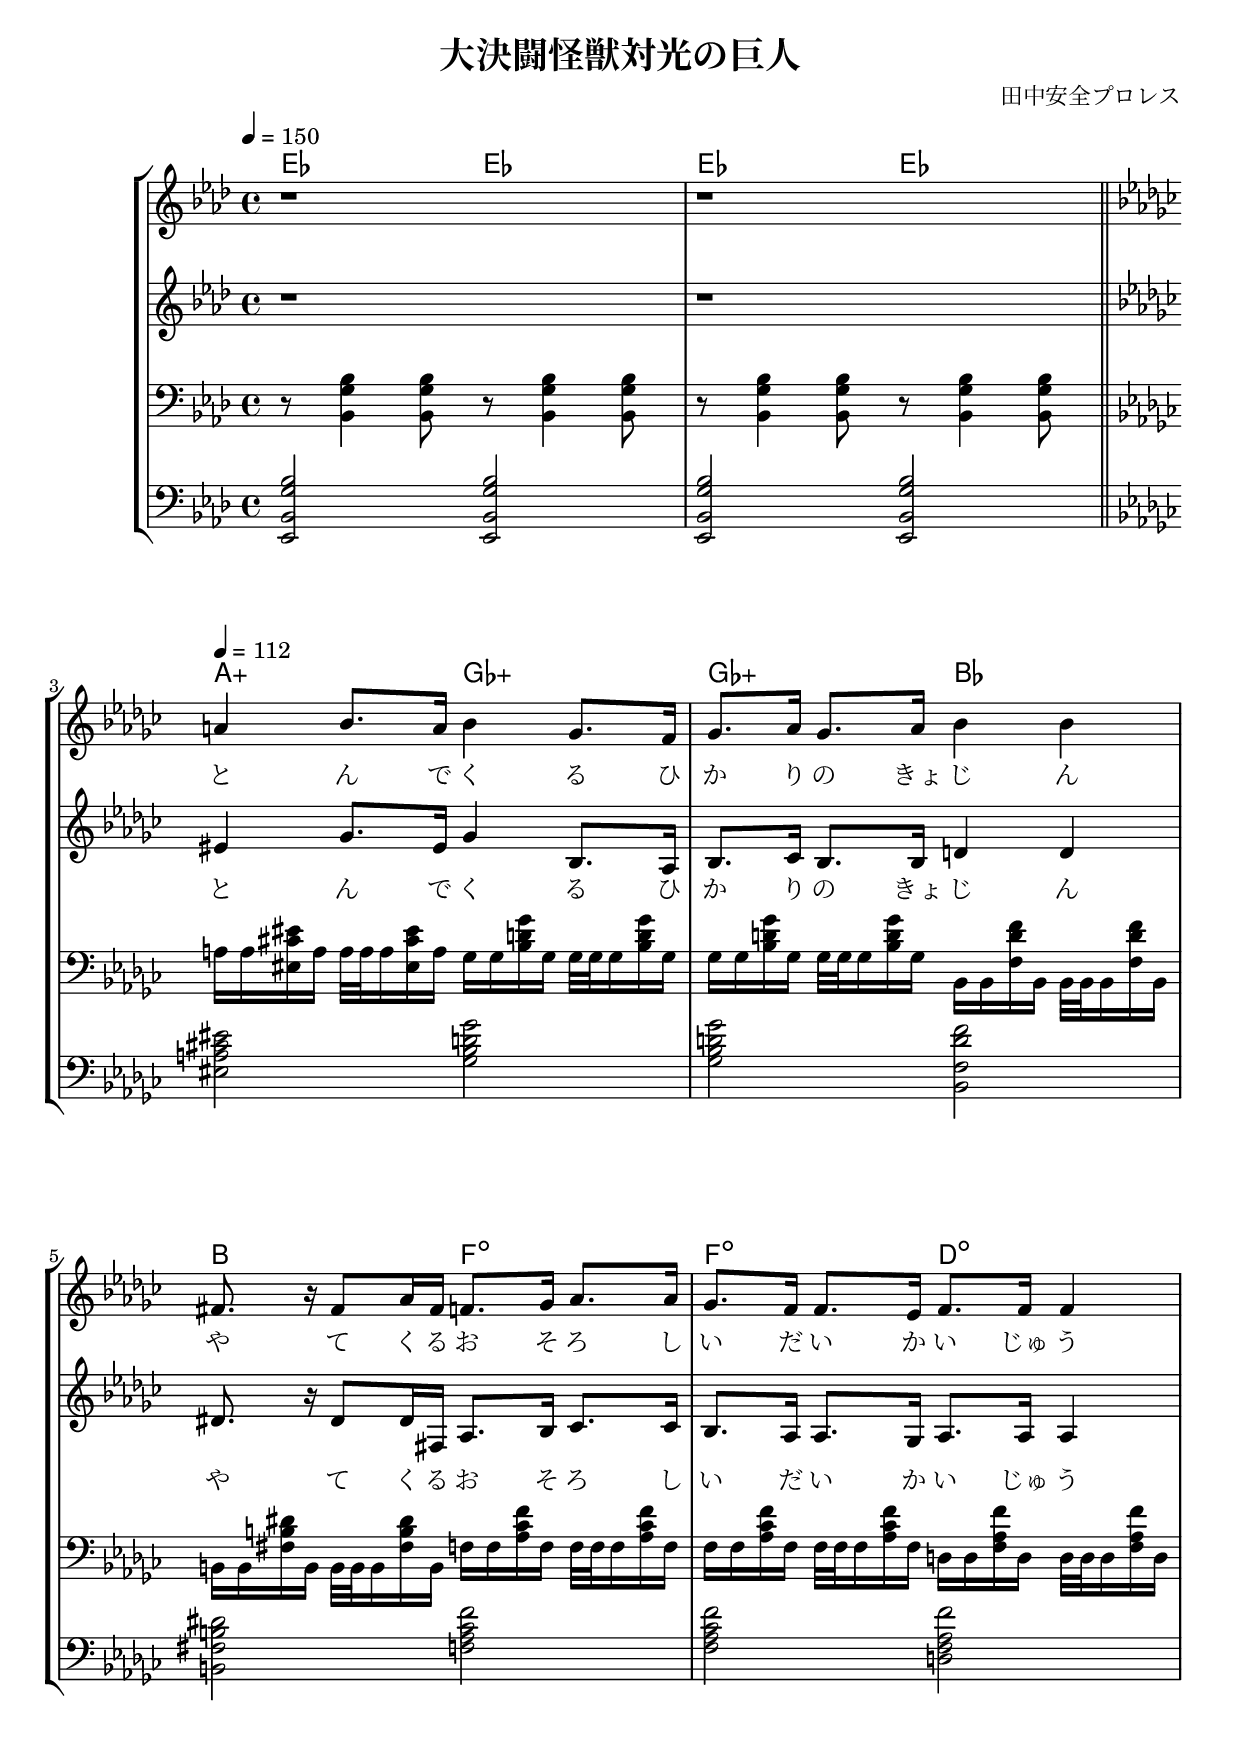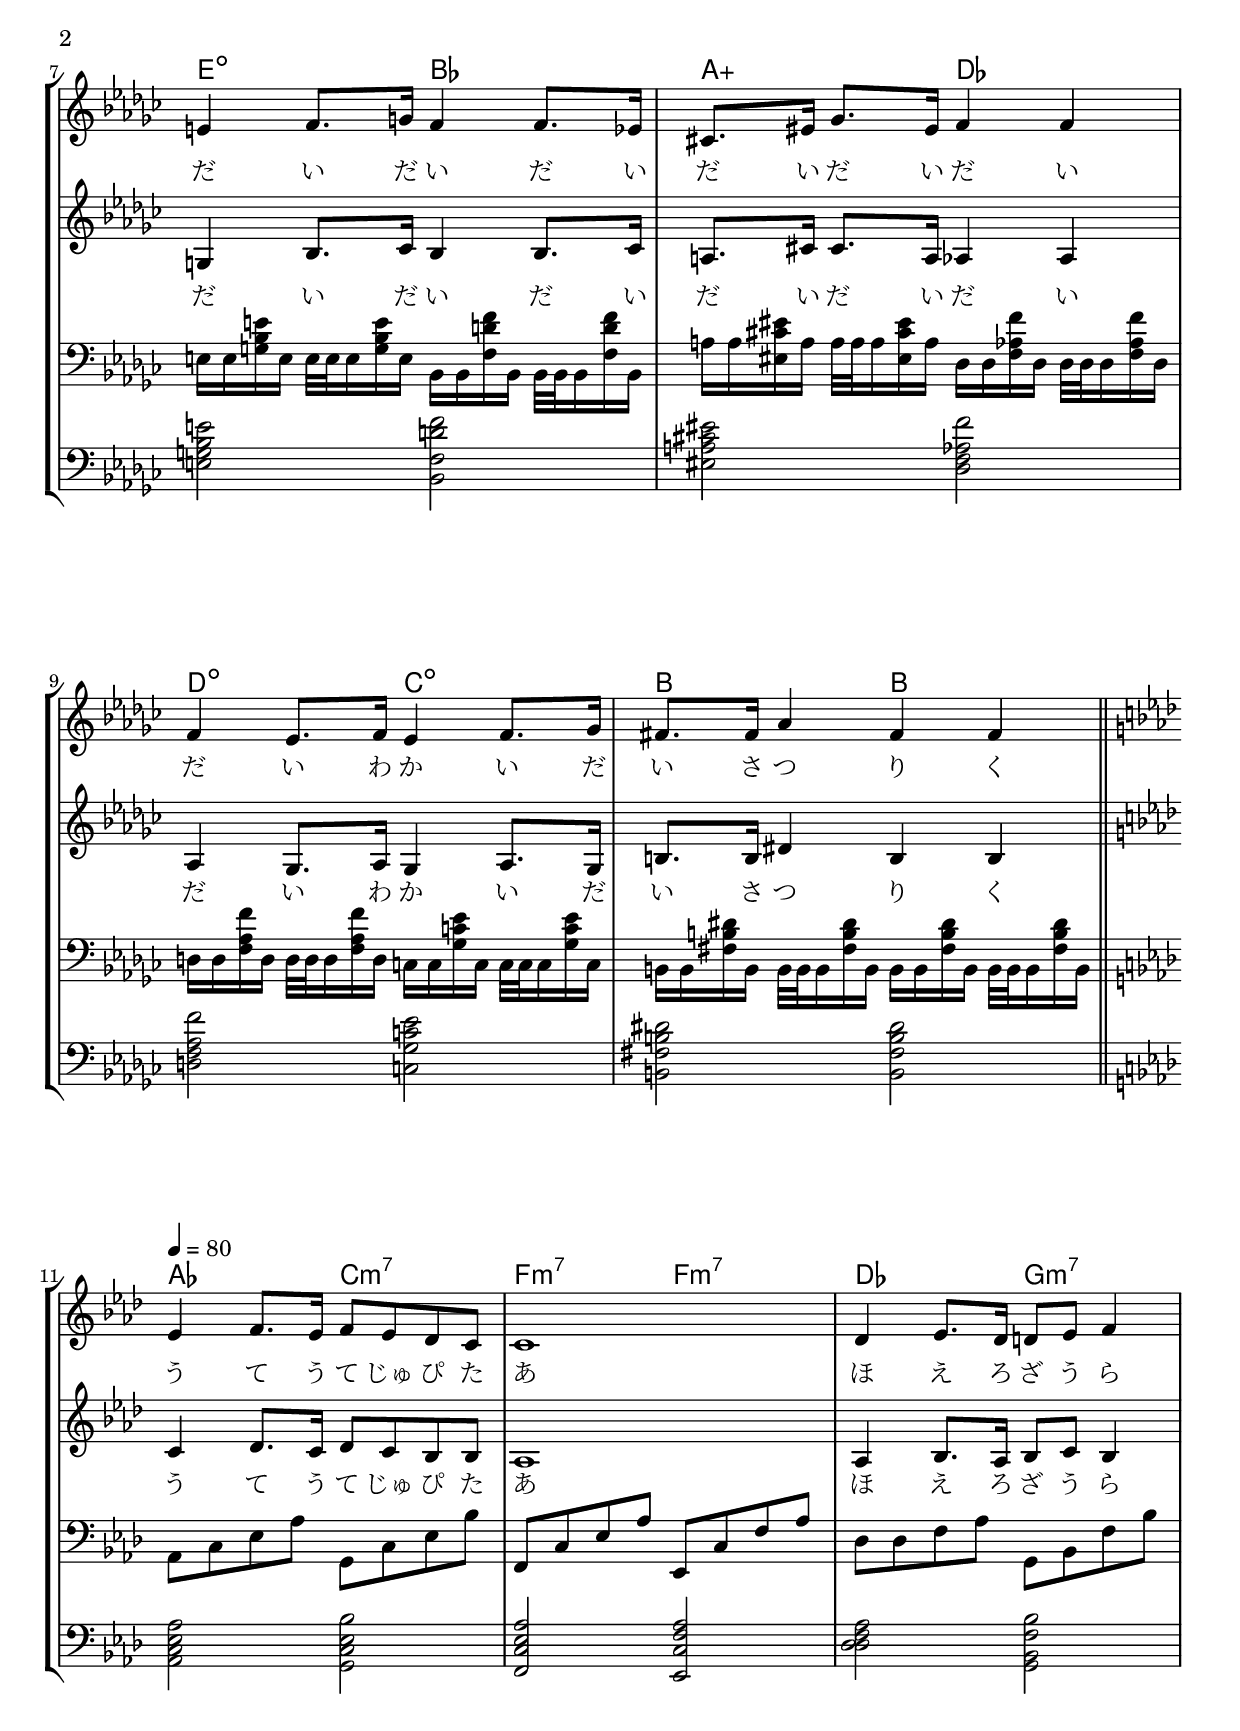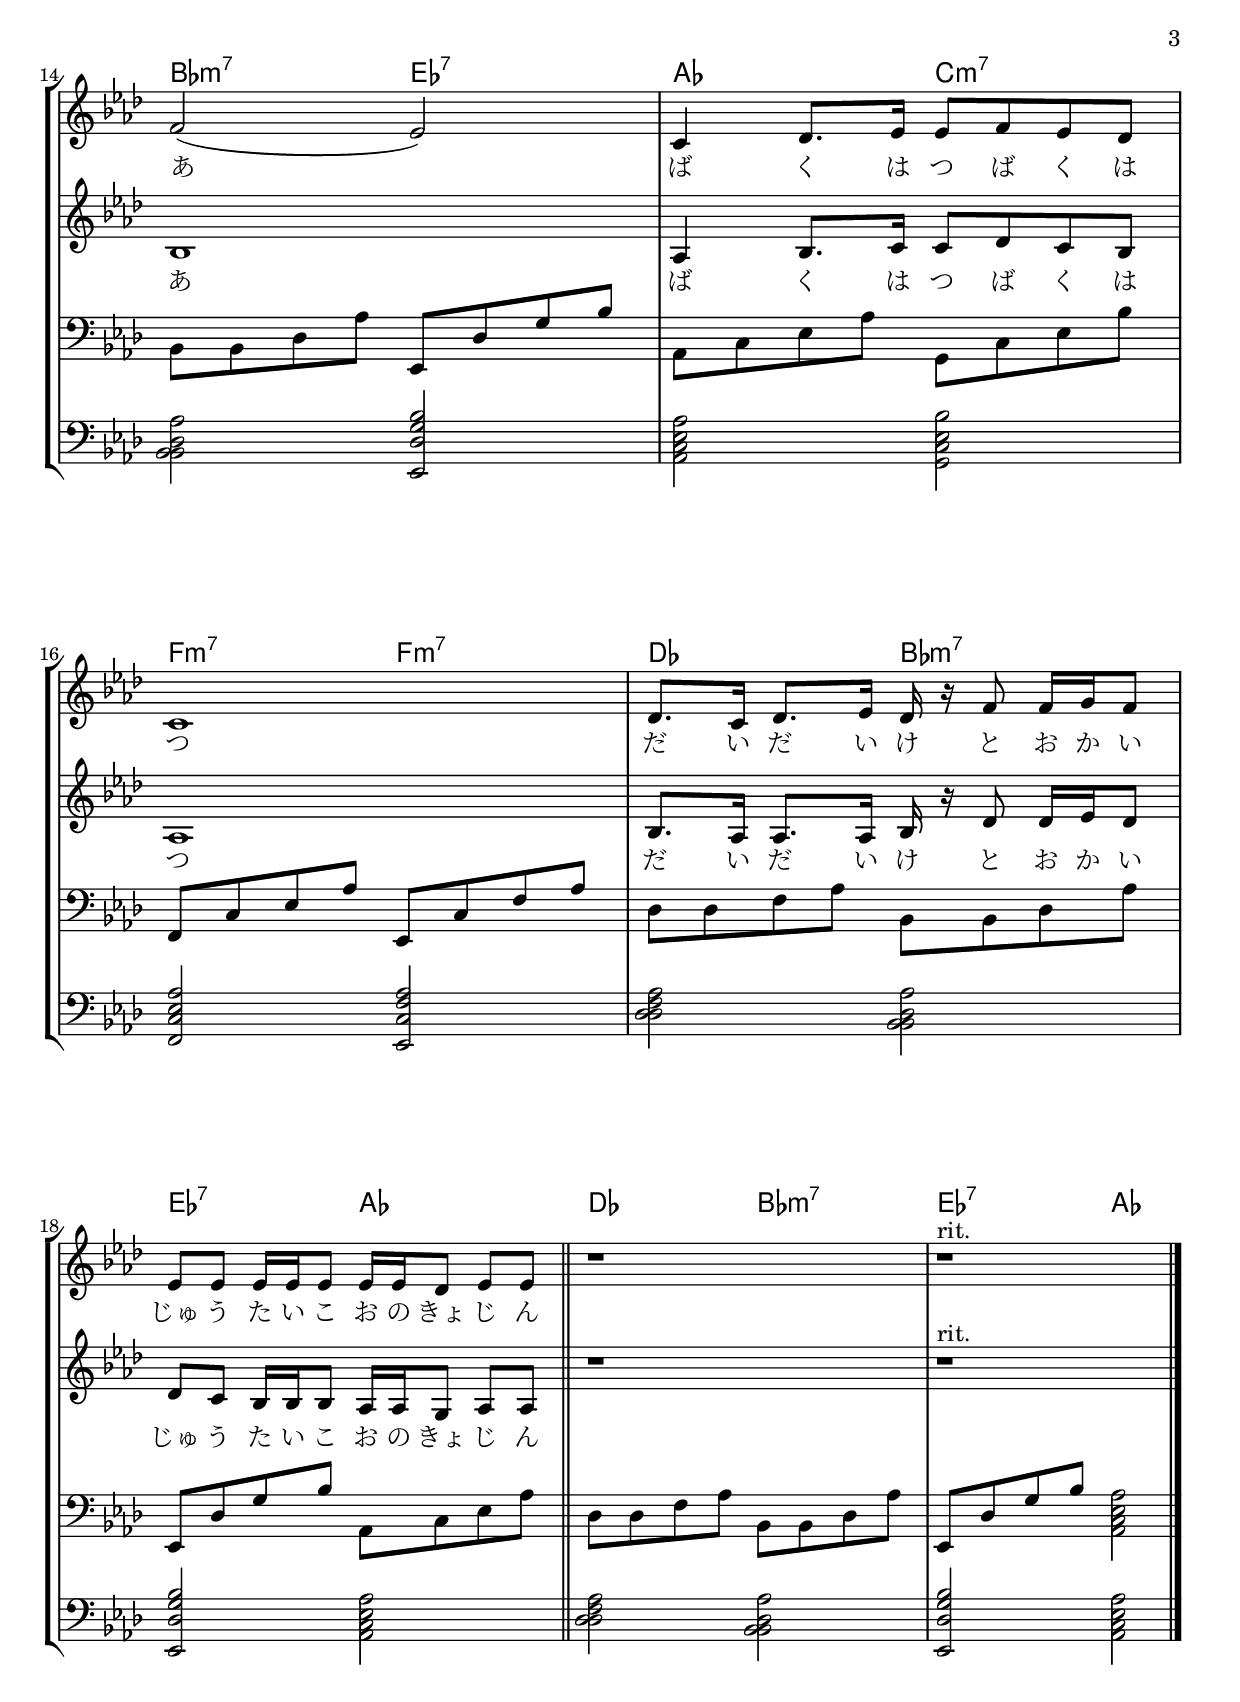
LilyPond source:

\version "2.12.1"

\header {
	title = \markup {大決闘怪獣対光の巨人}
	composer = \markup \center-column {田中安全プロレス}
}

harmony = \chordmode {
	es2 es es es 

	a:aug ges:aug ges:aug bes b f:dim f:dim d:dim e:dim bes a:aug des d:dim c:dim b b 

	as c:min7 f:min7 f:min7 des g:min7 bes:min7 es:7 as c:min7 f:min7 f:min7 des bes:min7 es:7 as 

	des bes:min7 es:7 as 
}

melody = {
	\key as \major
	\tempo 4 = 150
	r1 | r1   
	\set Staff.midiInstrument = #"Synth Bass 1"
		\key ges \major
	\tempo 4 = 112
a'4  bes'8.  a'16  bes'4  ges'8.  f'16 
	ges'8.  as'16  ges'8.  as'16  bes'4  bes'4 
	fis'8.  r16  fis'8  as'16  fis'16  f'8.  ges'16  as'8.  as'16 
	ges'8.  f'16  f'8.  es'16  f'8.  f'16  f'4 
	e'4  f'8.  g'16  f'4  f'8.  es'16 
	cis'8.  eis'16  ges'8.  eis'16  f'4  f'4 
	f'4  es'8.  f'16  es'4  f'8.  ges'16 
	fis'8.  fis'16  as'4  fis'4  fis'4
	\set Staff.midiInstrument = #"fss0.35"
		\key as \major
	\tempo 4 = 80
es'4  f'8.  es'16  f'8  es'8  des'8  c'8 
	c'1 
	des'4  es'8.  des'16  d'8  es'8  f'4 
	f'2  (es'2) 
	c'4  des'8.  es'16  es'8  f'8  es'8  des'8 
	c'1 
	des'8.  c'16  des'8.  es'16  des'16  r16  f'8  f'16  g'16  f'8 
	es'8  es'8  es'16  es'16  es'8  es'16  es'16  des'8  es'8  es'8
	r1 | r1^"rit." \bar "|."
}

words = \lyricmode {
	
	と  ん  で  く  る  ひ  か  り  の  きょ  じ  ん  や  て  く  る  お  そ  ろ  し  い  だ  い  か  い  じゅ  う  だ  い  だ  い  だ  い  だ  い  だ  い  だ  い  だ  い  わ  か  い  だ  い  さ  つ  り  く  
	う  て  う  て  じゅ  ぴ  た  あ  ほ  え  ろ  ざ  う  ら  あ  ば  く  は  つ  ば  く  は  つ  だ  い  だ  い  け  と  お  か  い  じゅ  う  た  い  こ  お  の  きょ  じ  ん  
	
}

secondmelody = {
	\key as \major
	\tempo 4 = 150
	r1 | r1   
	\set Staff.midiInstrument = #"Synth Bass 1"
		\key ges \major
	\tempo 4 = 112
eis'4  ges'8.  eis'16  ges'4  bes8.  as16 
	bes8.  ces'16  bes8.  bes16  d'4  d'4 
	dis'8.  r16  dis'8  dis'16  fis16  as8.  bes16  ces'8.  ces'16 
	bes8.  as16  as8.  ges16  as8.  as16  as4 
	g4  bes8.  ces'16  bes4  bes8.  ces'16 
	a8.  cis'16  cis'8.  a16  as4  as4 
	as4  ges8.  as16  ges4  as8.  ges16 
	b8.  b16  dis'4  b4  b4
	\set Staff.midiInstrument = #"fss0.35"
		\key as \major
	\tempo 4 = 80
c'4  des'8.  c'16  des'8  c'8  bes8  bes8 
	as1 
	as4  bes8.  as16  bes8  c'8  bes4 
	bes1 
	as4  bes8.  c'16  c'8  des'8  c'8  bes8 
	as1 
	bes8.  as16  as8.  as16  bes16  r16  des'8  des'16  es'16  des'8 
	des'8  c'8  bes16  bes16  bes8  as16  as16  g8  as8  as8
	r1 | r1^"rit." \bar "|."
}

secondwords = \lyricmode {
	
	と  ん  で  く  る  ひ  か  り  の  きょ  じ  ん  や  て  く  る  お  そ  ろ  し  い  だ  い  か  い  じゅ  う  だ  い  だ  い  だ  い  だ  い  だ  い  だ  い  だ  い  わ  か  い  だ  い  さ  つ  り  く  
	う  て  う  て  じゅ  ぴ  た  あ  ほ  え  ろ  ざ  う  ら  あ  ば  く  は  つ  ば  く  は  つ  だ  い  だ  い  け  と  お  か  い  じゅ  う  た  い  こ  お  の  きょ  じ  ん  
	
}

tempochange = {
	\tempo 4 = 150
	r1 | r1 \bar "||"
	\tempo 4 = 112
	r1 | r1 | r1 | r1 | r1 | r1 | r1 | r1 \bar "||"
	\tempo 4 = 80
	r1 | r1 | r1 | r1 | r1 | r1 | r1 | r1 \bar "||"
	\tempo 4 = 80
	r1 | \tempo 4 = 60 r2 \tempo 4 = 53 r2 \bar "|."
}

mainacc = {
	\clef bass
	\set Staff.midiInstrument = #"Violin"
	\key as \major
	\tempo 4 = 150
	r8 <bes, g bes>4 <bes, g bes>8
	r8 <bes, g bes>4 <bes, g bes>8
	r8 <bes, g bes>4 <bes, g bes>8
	r8 <bes, g bes>4 <bes, g bes>8
	\bar "||"

	\set Staff.midiInstrument = #"Violin"
	\key ges \major
	\tempo 4 = 112
	a16 a16 <eis cis' eis'>16 a16   a32 a32 a16 <eis cis' eis'>16 a16
	ges16 ges16 <bes d' ges'>16 ges16   ges32 ges32 ges16 <bes d' ges'>16 ges16
	ges16 ges16 <bes d' ges'>16 ges16   ges32 ges32 ges16 <bes d' ges'>16 ges16
	bes,16 bes,16 <f d' f'>16 bes,16   bes,32 bes,32 bes,16 <f d' f'>16 bes,16
	b,16 b,16 <fis b dis'>16 b,16   b,32 b,32 b,16 <fis b dis'>16 b,16
	f16 f16 <as ces' f'>16 f16   f32 f32 f16 <as ces' f'>16 f16
	f16 f16 <as ces' f'>16 f16   f32 f32 f16 <as ces' f'>16 f16
	d16 d16 <f as f'>16 d16   d32 d32 d16 <f as f'>16 d16
	e16 e16 <g bes e'>16 e16   e32 e32 e16 <g bes e'>16 e16
	bes,16 bes,16 <f d' f'>16 bes,16   bes,32 bes,32 bes,16 <f d' f'>16 bes,16
	a16 a16 <eis cis' eis'>16 a16   a32 a32 a16 <eis cis' eis'>16 a16
	des16 des16 <f as f'>16 des16   des32 des32 des16 <f as f'>16 des16
	d16 d16 <f as f'>16 d16   d32 d32 d16 <f as f'>16 d16
	c16 c16 <ges c' es'>16 c16   c32 c32 c16 <ges c' es'>16 c16
	b,16 b,16 <fis b dis'>16 b,16   b,32 b,32 b,16 <fis b dis'>16 b,16
	b,16 b,16 <fis b dis'>16 b,16   b,32 b,32 b,16 <fis b dis'>16 b,16
	\bar "||"

	\set Staff.midiInstrument = #"Acoustic Guitar (steel)"
	\key as \major
	\tempo 4 = 80
	as,8 c8 es8 as8
	g,8 c8 es8 bes8
	f,8 c8 es8 as8
	es,8 c8 f8 as8
	des8 des8 f8 as8
	g,8 bes,8 f8 bes8
	bes,8 bes,8 des8 as8
	es,8 des8 g8 bes8
	as,8 c8 es8 as8
	g,8 c8 es8 bes8
	f,8 c8 es8 as8
	es,8 c8 f8 as8
	des8 des8 f8 as8
	bes,8 bes,8 des8 as8
	es,8 des8 g8 bes8
	as,8 c8 es8 as8
	\bar "||"

	\set Staff.midiInstrument = #"Acoustic Guitar (steel)"
	des8 des8 f8 as8
	bes,8 bes,8 des8 as8
	es,8 des8 g8 bes8
	<as, c es as>2
	\bar "|."
}

subacc = {
	\clef bass
	\set Staff.midiInstrument = #"Trumpet"
	\key as \major
	\tempo 4 = 150
	<es, bes, g bes>2
	<es, bes, g bes>2
	<es, bes, g bes>2
	<es, bes, g bes>2
	\bar "||"

	\set Staff.midiInstrument = #"Trombone"
	\key ges \major
	\tempo 4 = 112
	<a eis cis' eis'>2
	<ges bes d' ges'>2
	<ges bes d' ges'>2
	<bes, f d' f'>2
	<b, fis b dis'>2
	<f as ces' f'>2
	<f as ces' f'>2
	<d f as f'>2
	<e g bes e'>2
	<bes, f d' f'>2
	<a eis cis' eis'>2
	<des f as f'>2
	<d f as f'>2
	<c ges c' es'>2
	<b, fis b dis'>2
	<b, fis b dis'>2
	\bar "||"

	\set Staff.midiInstrument = #"Electric Guitar (clean)"
	\key as \major
	\tempo 4 = 80
	<as, c es as>2
	<g, c es bes>2
	<f, c es as>2
	<es, c f as>2
	<des des f as>2
	<g, bes, f bes>2
	<bes, bes, des as>2
	<es, des g bes>2
	<as, c es as>2
	<g, c es bes>2
	<f, c es as>2
	<es, c f as>2
	<des des f as>2
	<bes, bes, des as>2
	<es, des g bes>2
	<as, c es as>2
	\bar "||"

	\set Staff.midiInstrument = #"Electric Guitar (clean)"
	<des des f as>2
	<bes, bes, des as>2
	<es, des g bes>2
	<as, c es as>2
	\bar "|."
}

percA = {
	\drummode {
	r1 |r1 \bar "||"
	r1 |r1 |r1 |r1 |r1 |r1 |r1 |r1 \bar "||"
	r1 |r1 |r1 |r1 |r1 |r1 |r1 |r1 \bar "||"
	r1 |r1 \bar "|."
	}
}

percB = {
	\drummode {
	r1 |r1 \bar "||"
	r1 |r1 |r1 |r1 |r1 |r1 |r1 |r1 \bar "||"
	r1 |r1 |r1 |r1 |r1 |r1 |r1 |r1 \bar "||"
	r1 |r1 \bar "|."
	}
}

percC = {
	\drummode {
	r1 |r1 \bar "||"
	r1 |r1 |r1 |r1 |r1 |r1 |r1 |r1 \bar "||"
	r1 |r1 |r1 |r1 |r1 |r1 |r1 |r1 \bar "||"
	r1 |r1 \bar "|."
	}
}

percD = {
	\drummode {
	r1 |r1 \bar "||"
	r1 |r1 |r1 |r1 |r1 |r1 |r1 |r1 \bar "||"
	r1 |r1 |r1 |r1 |r1 |r1 |r1 |r1 \bar "||"
	r1 |r1 \bar "|."
	}
}

percE = {
	\drummode {
	r1 |r1 \bar "||"
	r1 |r1 |r1 |r1 |r1 |r1 |r1 |r1 \bar "||"
	r1 |r1 |r1 |r1 |r1 |r1 |r1 |r1 \bar "||"
	r1 |r1 \bar "|."
	}
}

\score {
	<<
		\new StaffGroup <<
			\new ChordNames {\harmony}
			\new Voice = "melody" {\melody}
			\new Lyrics \lyricsto "melody" \words
			\new Voice = "secondmelody" {\secondmelody}
			\new Lyrics \lyricsto "secondmelody" \secondwords
			\new Staff = "mainacc" {\mainacc}
			\new Staff = "subacc" {\subacc}
		>>
	>>
	\layout { }
}
